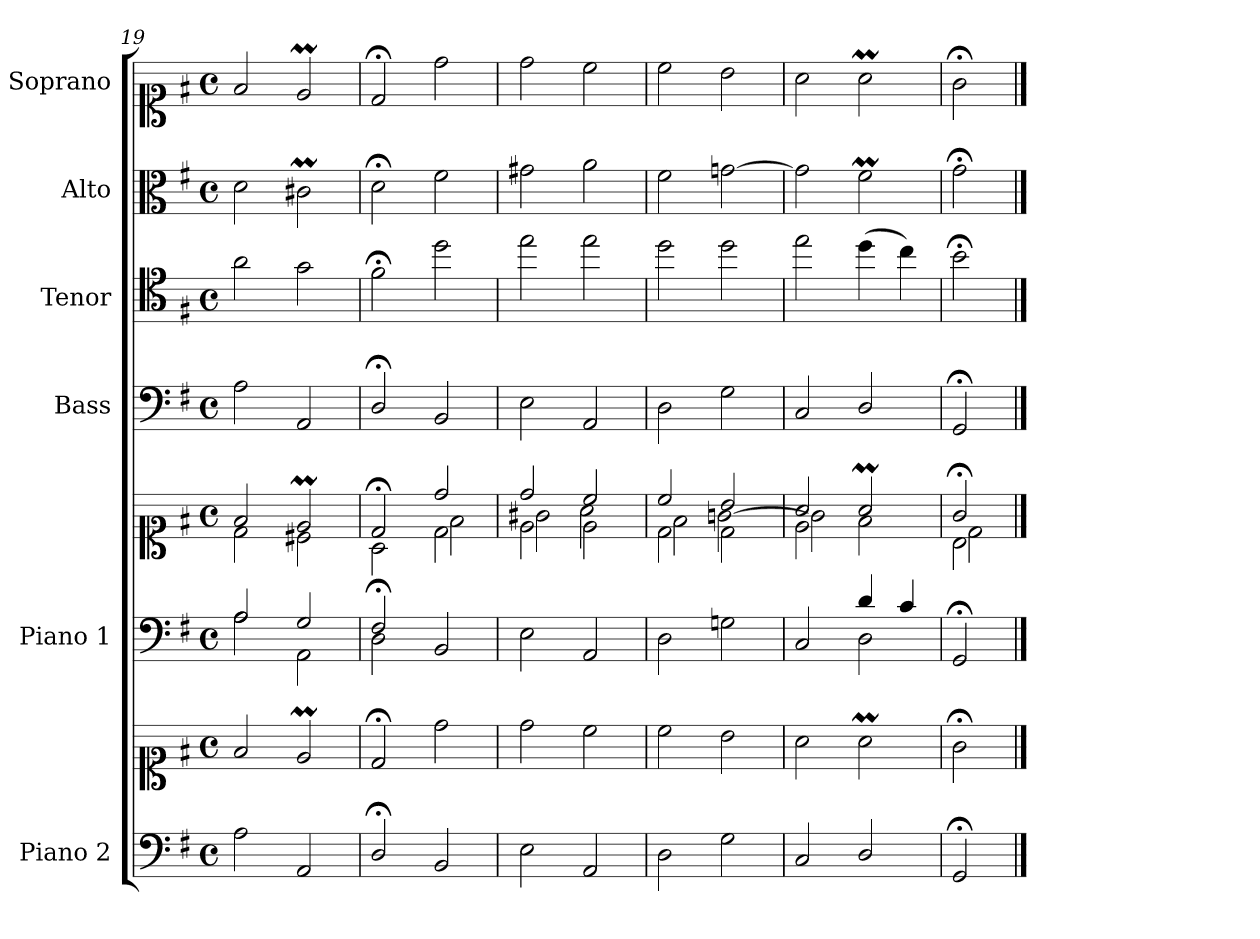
**kern	**kern	**kern	**kern	**kern	**kern	**kern	**kern
*part6	*part6	*part5	*part5	*part4	*part3	*part2	*part1
*staff8	*staff7	*staff6	*staff5	*staff4	*staff3	*staff2	*staff1
*I"Piano 2	*	*I"Piano 1	*	*I"Bass	*I"Tenor	*I"Alto	*I"Soprano
*I'Pno 2	*	*I'Pno 1	*	*I'B.	*I'T.	*I'A.	*I'S.
*clefF4	*clefC1	*clefF4	*clefC1	*clefF4	*clefC4	*clefC3	*clefC1
*	*	*	*	*	*ITrd7c12	*	*
*k[f#]	*k[f#]	*k[f#]	*k[f#]	*k[f#]	*k[f#]	*k[f#]	*k[f#]
*G:	*G:	*G:	*G:	*G:	*G:	*G:	*G:
*M4/4	*M4/4	*M4/4	*M4/4	*M4/4	*M4/4	*M4/4	*M4/4
*met(c)	*met(c)	*met(c)	*met(c)	*met(c)	*met(c)	*met(c)	*met(c)
=19	=19	=19	=19	=19	=19	=19	=19
*	*	*^	*^	*	*	*	*
2A\	2f#/	2A/	2A\	2f#/	2d\	2A\	2A\	2d\	2f#/
2AA/	2eM/	2G/	2AA\	2eM/	2c#X\	2AA/	2G\	2c#Xm\	2eM/
=20	=20	=20	=20	=20	=20	=20	=20	=20	=20
*	*	*	*	*	*^	*	*	*	*
2D;/	2d;</	2F#;/	2D\	2d;</	2ryy	2A\	2D;</	2F#;<\	2d;<\	2d;</
2BB/	2dd\	2ryy	2BB/	2dd/	2d\	2f#\	2BB/	2d\	2f#\	2dd\
*	*	*v	*v	*	*	*	*	*	*	*
=21	=21	=21	=21	=21	=21	=21	=21	=21	=21
2E\	2dd\	2E\	2dd/	2e\	2g#X\	2E\	2e\	2g#X\	2dd\
2AA/	2cc\	2AA/	2cc/	2e\	2a\	2AA/	2e\	2a\	2cc\
=22	=22	=22	=22	=22	=22	=22	=22	=22	=22
2D\	2cc\	2D\	2cc/	2d\	2f#\	2D\	2d\	2f#\	2cc\
2G\	2b\	2Gn\	2b/	2d\	[<2gn\	2G\	2d\	[>2gn\	2b\
=23	=23	=23	=23	=23	=23	=23	=23	=23	=23
*	*	*^	*	*	*	*	*	*	*
2C/	2a\	2ryy	2C/	2a/	2e\	2g\]	2C/	2e\	2g\]	2a\
2D/	2aM\	4d/	2D\	2aM/	2ryy	2f#\	2D/	(4d\	2f#m\	2aM\
.	.	4c/	.	.	.	.	.	4c\)	.	.
*	*	*v	*v	*	*	*	*	*	*	*
=24	=24	=24	=24	=24	=24	=24	=24	=24	=24
2GG;/	2g;<\	2GG;/	2g;</	2B\	2d\	2GG;</	2B;<\	2g;<\	2g;<\
*	*	*	*v	*v	*v	*	*	*	*
==	==	==	==	==	==	==	==
*-	*-	*-	*-	*-	*-	*-	*-
